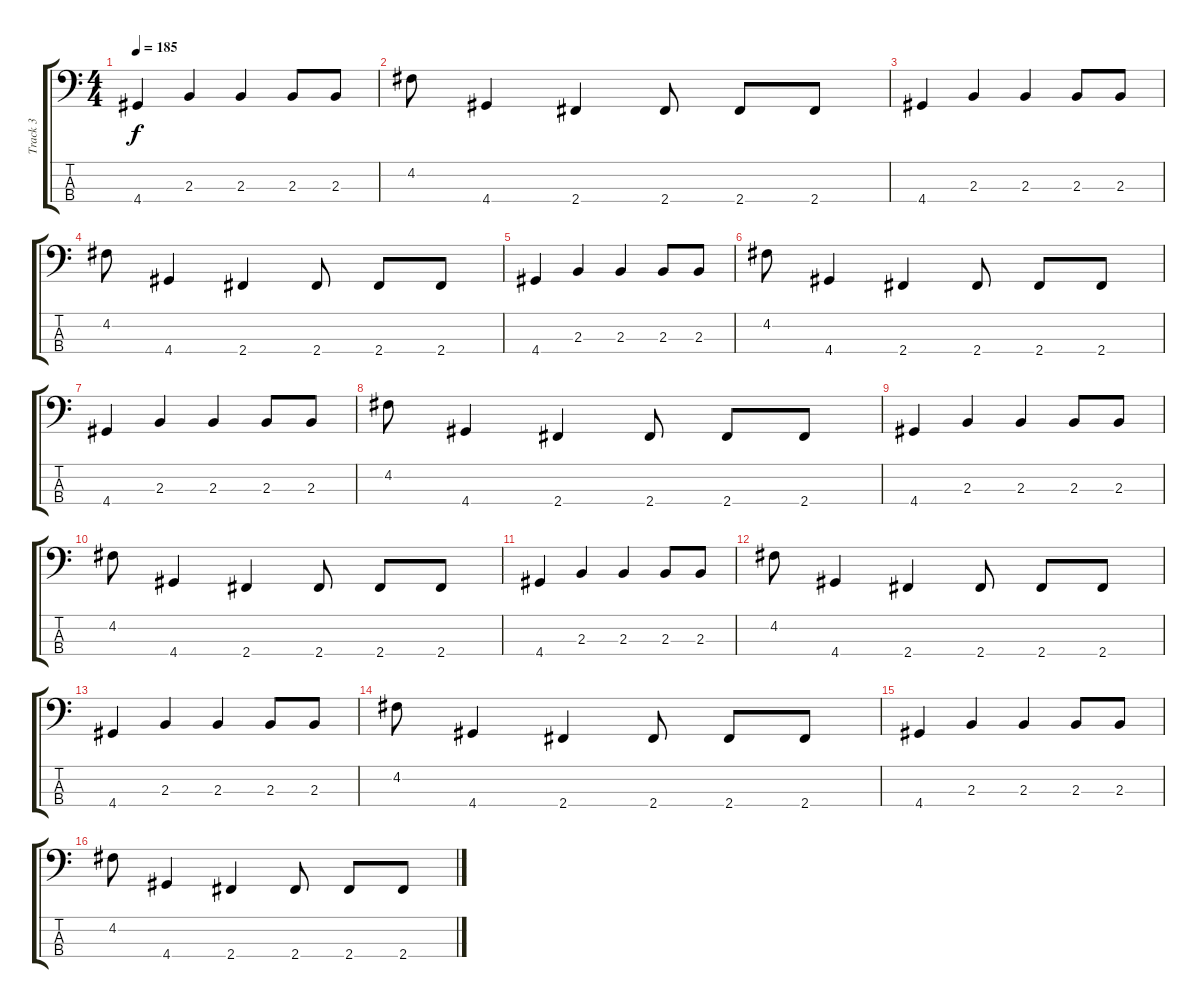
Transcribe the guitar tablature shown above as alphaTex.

\track ("Track 3" "Track 3") {instrument electricbasspick}
\staff {score tabs}
\tuning (G2 D2 A1 E1) {hide}
\ts (4 4)
\tempo 185
\clef f4
\ks c
4.4.4{dy f} 2.3.4 2.3.4 2.3.8 2.3.8 |
4.2.8 4.4.4 2.4.4 2.4.8 2.4.8 2.4.8 |
4.4.4 2.3.4 2.3.4 2.3.8 2.3.8 |
4.2.8 4.4.4 2.4.4 2.4.8 2.4.8 2.4.8 |
4.4.4 2.3.4 2.3.4 2.3.8 2.3.8 |
4.2.8 4.4.4 2.4.4 2.4.8 2.4.8 2.4.8 |
4.4.4 2.3.4 2.3.4 2.3.8 2.3.8 |
4.2.8 4.4.4 2.4.4 2.4.8 2.4.8 2.4.8 |
4.4.4 2.3.4 2.3.4 2.3.8 2.3.8 |
4.2.8 4.4.4 2.4.4 2.4.8 2.4.8 2.4.8 |
4.4.4 2.3.4 2.3.4 2.3.8 2.3.8 |
4.2.8 4.4.4 2.4.4 2.4.8 2.4.8 2.4.8 |
4.4.4 2.3.4 2.3.4 2.3.8 2.3.8 |
4.2.8 4.4.4 2.4.4 2.4.8 2.4.8 2.4.8 |
4.4.4 2.3.4 2.3.4 2.3.8 2.3.8 |
4.2.8 4.4.4 2.4.4 2.4.8 2.4.8 2.4.8
